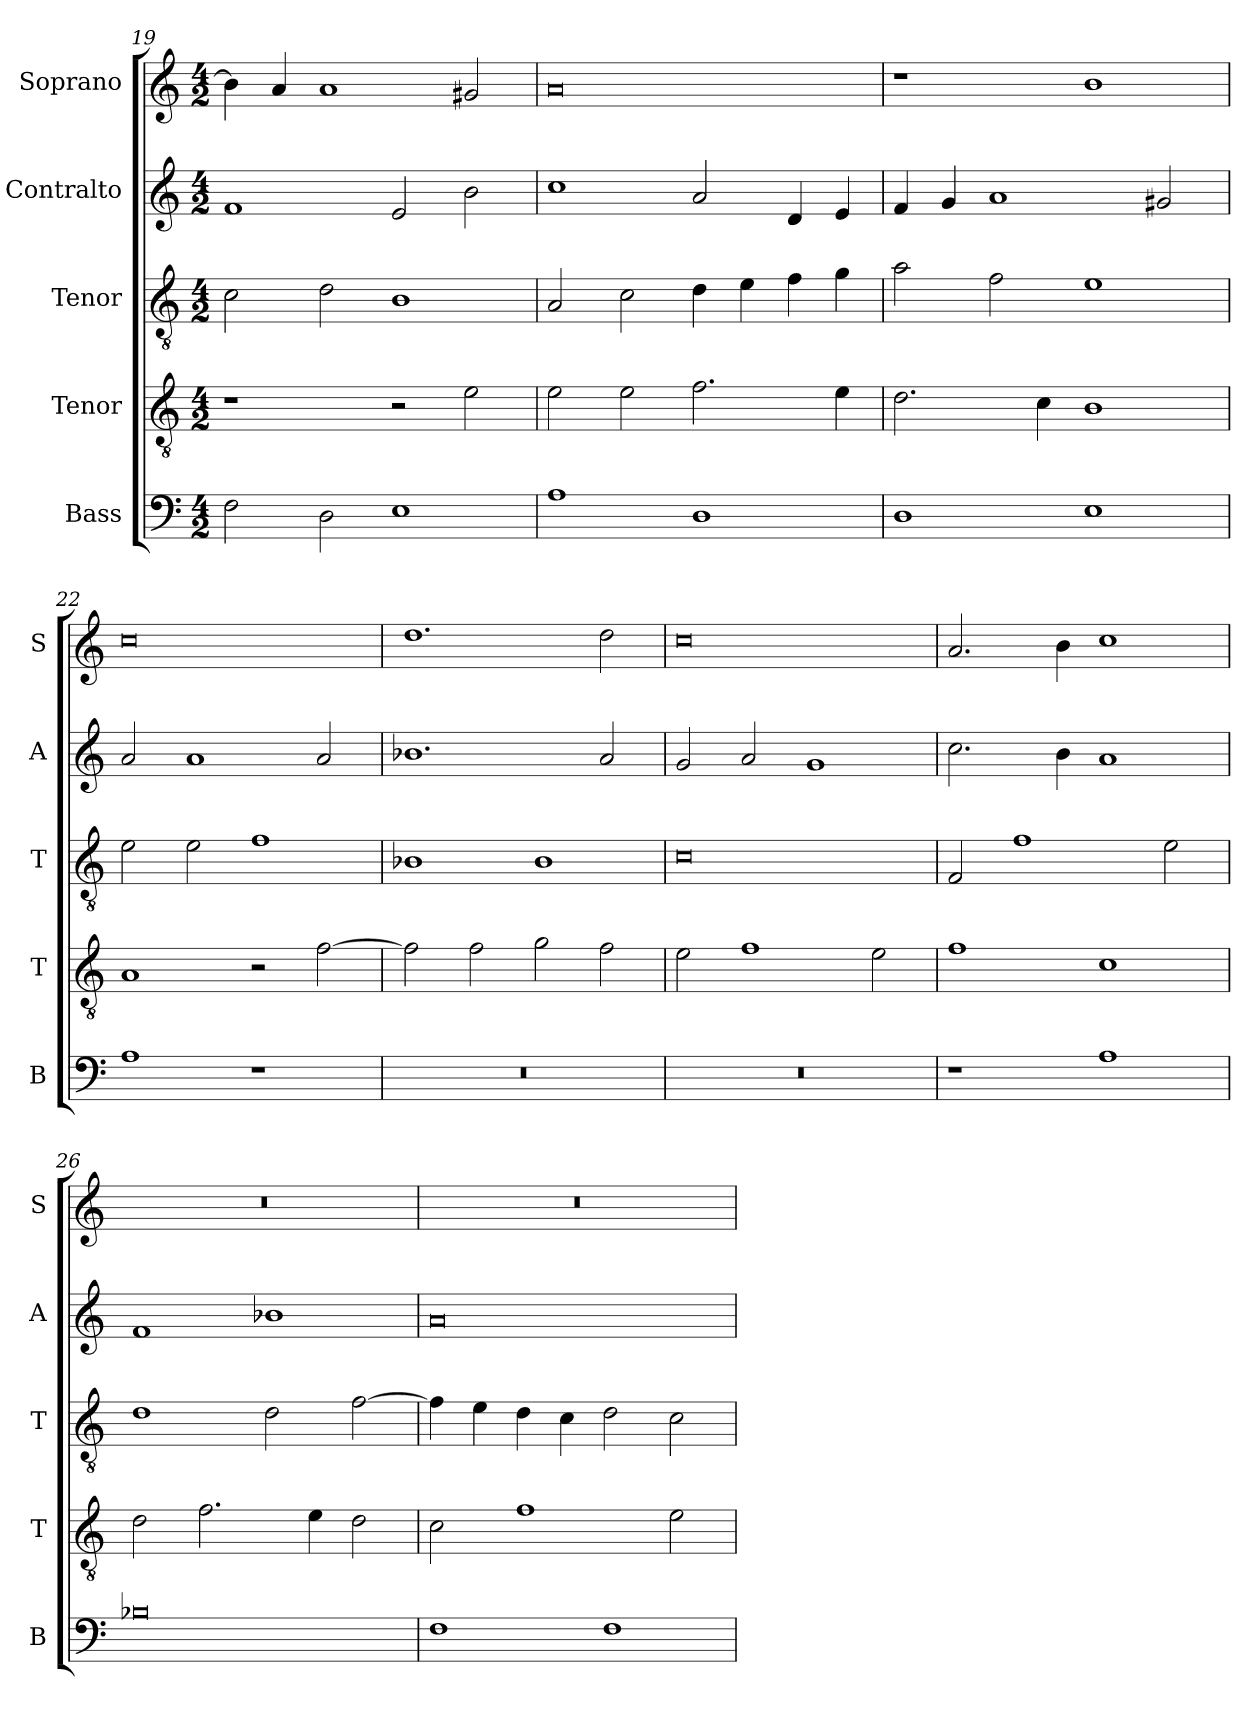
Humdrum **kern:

**kern	**kern	**kern	**kern	**kern
*part5	*part4	*part3	*part2	*part1
*staff5	*staff4	*staff3	*staff2	*staff1
*I"Bass	*I"Tenor	*I"Tenor	*I"Contralto	*I"Soprano
*I'B	*I'T	*I'T	*I'A	*I'S
*clefF4	*clefGv2	*clefGv2	*clefG2	*clefG2
*k[]	*k[]	*k[]	*k[]	*k[]
*A:aeo	*A:aeo	*A:aeo	*A:aeo	*A:aeo
*M4/2	*M4/2	*M4/2	*M4/2	*M4/2
=19	=19	=19	=19	=19
2F	1r	2c	1f	4b]
.	.	.	.	4a
2D	.	2d	.	1a
1E	2r	1B	2e	.
.	2e	.	2b	2g#X
=20	=20	=20	=20	=20
1A	2e	2A	1cc	0a
.	2e	2c	.	.
1D	2.f	4d	2a	.
.	.	4e	.	.
.	.	4f	4d	.
.	4e	4g	4e	.
=21	=21	=21	=21	=21
1D	2.d	2a	4f	1r
.	.	.	4g	.
.	.	2f	1a	.
.	4c	.	.	.
1E	1B	1e	.	1b
.	.	.	2g#X	.
=22	=22	=22	=22	=22
1A	1A	2e	2a	0cc
.	.	2e	1a	.
1r	2r	1f	.	.
.	[2f	.	2a	.
=23	=23	=23	=23	=23
0r	2f]	1B-X	1.b-X	1.dd
.	2f	.	.	.
.	2g	1B-	.	.
.	2f	.	2a	2dd
=24	=24	=24	=24	=24
0r	2e	0c	2g	0cc
.	1f	.	2a	.
.	.	.	1g	.
.	2e	.	.	.
=25	=25	=25	=25	=25
1r	1f	2F	2.cc	2.a
.	.	1f	.	.
.	.	.	4b	4b
1A	1c	.	1a	1cc
.	.	2e	.	.
=26	=26	=26	=26	=26
0B-X	2d	1d	1f	0r
.	2.f	.	.	.
.	.	2d	1b-X	.
.	4e	.	.	.
.	2d	[2f	.	.
=27	=27	=27	=27	=27
1F	2c	4f]	0a	0r
.	.	4e	.	.
.	1f	4d	.	.
.	.	4c	.	.
1F	.	2d	.	.
.	2e	2c	.	.
=	=	=	=	=
*-	*-	*-	*-	*-
